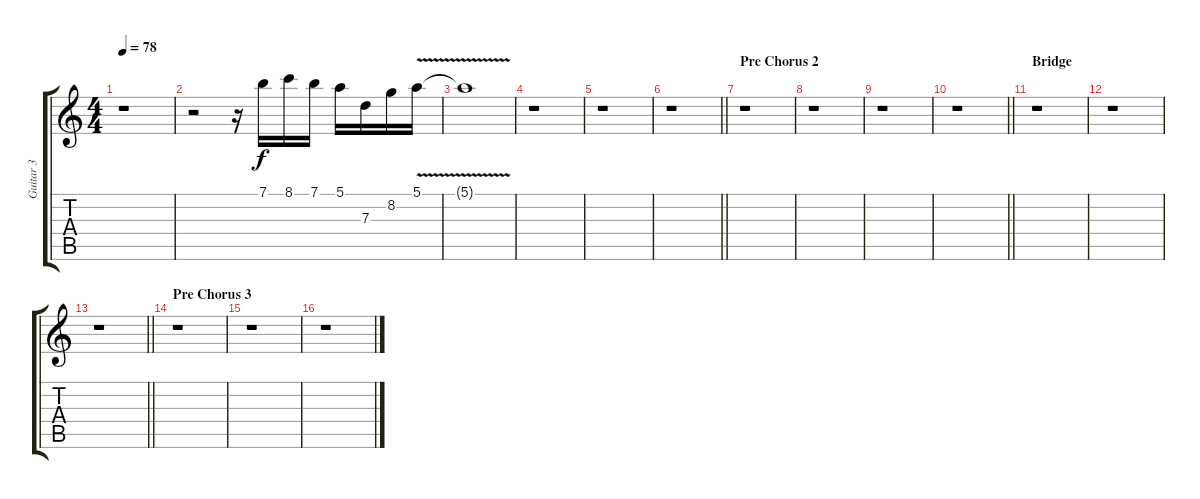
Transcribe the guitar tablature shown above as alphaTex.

\track ("Guitar 3" "Guitar 3") {instrument overdrivenguitar}
\staff {score tabs}
\tuning (E4 B3 G3 D3 A2 E2) {hide}
\ts (4 4)
\tempo 78
\clef g2
\ks c
r.1{dy f} |
r.2{beam merge} r.16 7.1.16{beam merge} 8.1.16 7.1.16 5.1.16 7.3.16 8.2.16{beam merge} 5.1{v}.16 |
5.1{t}.1 |
r.1 |
r.1 |
\barLineRight lightlight
r.1 |
\section ("" "Pre Chorus 2")
r.1 |
r.1 |
r.1 |
\barLineRight lightlight
r.1 |
\section ("" "Bridge")
r.1 |
r.1 |
\barLineRight lightlight
r.1 |
\section ("" "Pre Chorus 3")
r.1 |
r.1 |
r.1
